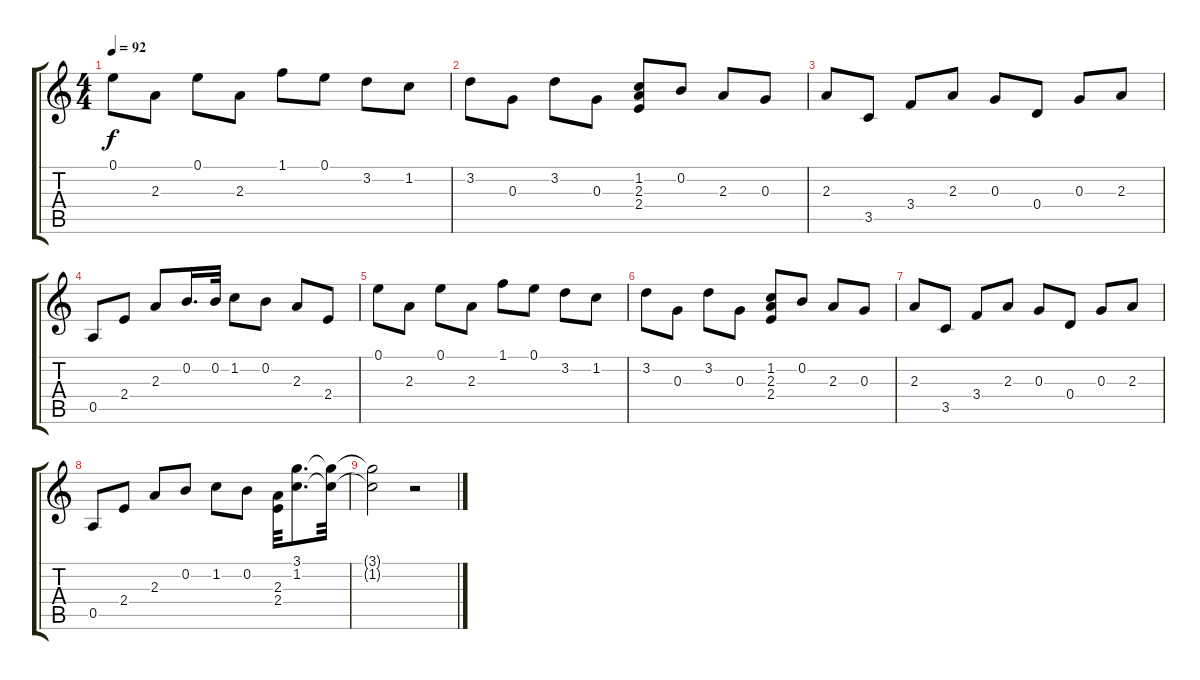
\track "" {instrument overdrivenguitar}
\staff {score tabs}
\tuning (E4 B3 G3 D3 A2 E2) {hide}
\ts (4 4)
\tempo 92
\clef g2
\ks c
0.1.8{dy f} 2.3.8 0.1.8 2.3.8 1.1.8 0.1.8 3.2.8 1.2.8 |
3.2.8 0.3.8 3.2.8 0.3.8 (1.2 2.3 2.4).8 0.2.8 2.3.8 0.3.8 |
2.3.8 3.5.8 3.4.8 2.3.8 0.3.8 0.4.8 0.3.8 2.3.8 |
0.5.8 2.4.8 2.3.8 0.2.16{d} 0.2.32 1.2.8 0.2.8 2.3.8 2.4.8 |
0.1.8 2.3.8 0.1.8 2.3.8 1.1.8 0.1.8 3.2.8 1.2.8 |
3.2.8 0.3.8 3.2.8 0.3.8 (1.2 2.3 2.4).8 0.2.8 2.3.8 0.3.8 |
2.3.8 3.5.8 3.4.8 2.3.8 0.3.8 0.4.8 0.3.8 2.3.8 |
0.5.8 2.4.8 2.3.8 0.2.8 1.2.8 0.2.8 (2.3 2.4).32 (3.1 1.2).8{d} (3.1{t} 1.2{t}).32 |
(3.1{t} 1.2{t}).2 r.2
